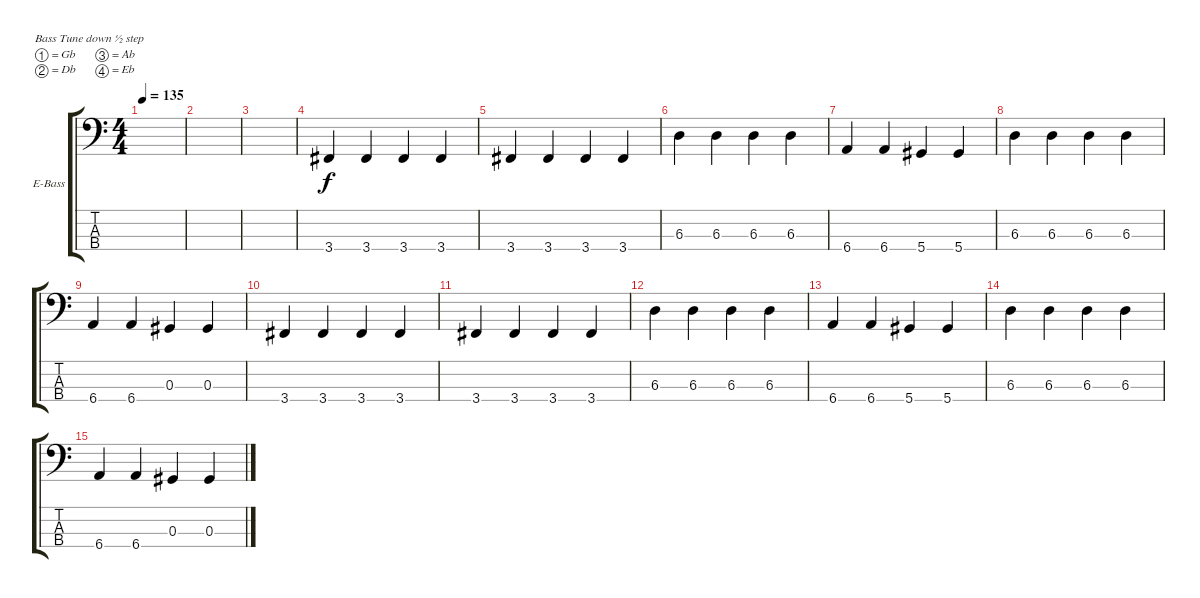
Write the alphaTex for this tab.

\defaultSystemsLayout 4
\bracketExtendMode groupsimilarinstruments
\firstSystemTrackNameOrientation horizontal
\otherSystemsTrackNameOrientation horizontal
\track ("Electric Bass" "E-Bass") {instrument electricbassfinger}
\staff {score tabs}
\tuning (Gb2 Db2 Ab1 Eb1)
\ts (4 4)
\tempo 135
\clef f4
\ks c
|
|
|
3.4.4 3.4.4 3.4.4 3.4.4 |
3.4.4 3.4.4 3.4.4 3.4.4 |
6.3.4 6.3.4 6.3.4 6.3.4 |
6.4.4 6.4.4 5.4.4 5.4.4 |
6.3.4 6.3.4 6.3.4 6.3.4 |
6.4.4 6.4.4 0.3.4 0.3.4 |
3.4.4 3.4.4 3.4.4 3.4.4 |
3.4.4 3.4.4 3.4.4 3.4.4 |
6.3.4 6.3.4 6.3.4 6.3.4 |
6.4.4 6.4.4 5.4.4 5.4.4 |
6.3.4 6.3.4 6.3.4 6.3.4 |
6.4.4 6.4.4 0.3.4 0.3.4
